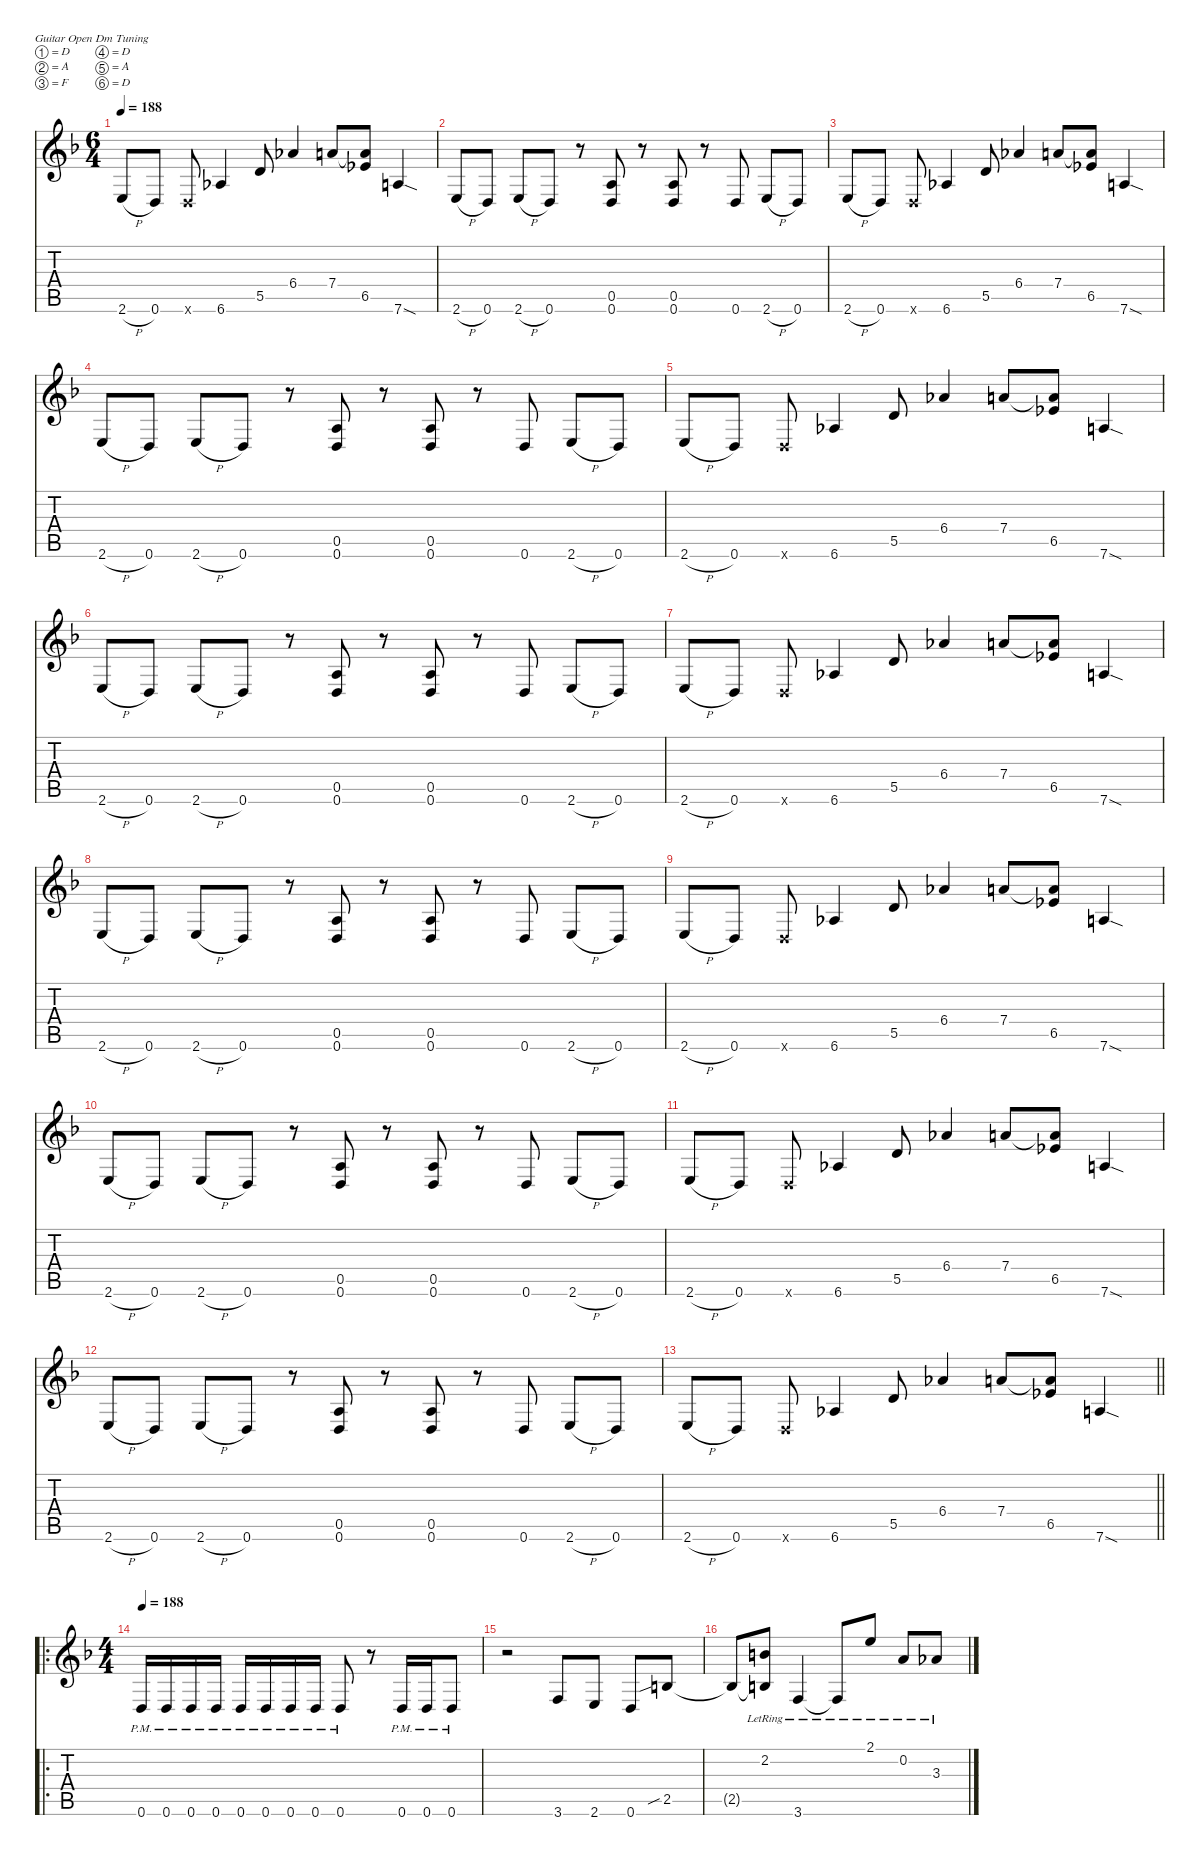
\defaultSystemsLayout 4
\hideDynamics
\bracketExtendMode nobrackets
\singleTrackTrackNamePolicy hidden
\multiTrackTrackNamePolicy hidden
\firstSystemTrackNameMode fullname
\firstSystemTrackNameOrientation horizontal
\otherSystemsTrackNameOrientation horizontal
\track ("Mikael Akerfeldt" "dist.guit.") {defaultSystemsLayout 4 instrument distortionguitar}
\staff {score tabs}
\tuning (D4 A3 F3 D3 A2 D2)
\ts (6 4)
\tempo 188
\clef g2
\ks dminor
2.6{h acc forcenatural}.8{dy f beam Up} 0.6{acc forcenatural}.8{beam Up} 0.6{x acc forcenatural}.8{beam Up} 6.6{acc b}.4{beam Up} 5.5{acc forcenatural}.8{beam Up} 6.4{acc b}.4{beam Up} 7.4{acc forcenatural}.8{beam Up} (7.4{t acc forcenatural} 6.5{acc b}).8{beam Up} 7.6{sod acc forcenatural}.4{beam Up} |
2.6{h acc forcenatural}.8{beam Up} 0.6{acc forcenatural}.8{beam Up} 2.6{h acc forcenatural}.8{beam Up} 0.6{acc forcenatural}.8{beam Up} r.8{beam Up} (0.5{acc forcenatural} 0.6{acc forcenatural}).8{beam Up} r.8{beam Up} (0.5{acc forcenatural} 0.6{acc forcenatural}).8{beam Up} r.8{beam Up} 0.6{acc forcenatural}.8{beam Up} 2.6{h acc forcenatural}.8{beam Up} 0.6{acc forcenatural}.8{beam Up} |
2.6{h acc forcenatural}.8{beam Up} 0.6{acc forcenatural}.8{beam Up} 0.6{x acc forcenatural}.8{beam Up} 6.6{acc b}.4{beam Up} 5.5{acc forcenatural}.8{beam Up} 6.4{acc b}.4{beam Up} 7.4{acc forcenatural}.8{beam Up} (7.4{t acc forcenatural} 6.5{acc b}).8{beam Up} 7.6{sod acc forcenatural}.4{beam Up} |
2.6{h acc forcenatural}.8{beam Up} 0.6{acc forcenatural}.8{beam Up} 2.6{h acc forcenatural}.8{beam Up} 0.6{acc forcenatural}.8{beam Up} r.8{beam Up} (0.5{acc forcenatural} 0.6{acc forcenatural}).8{beam Up} r.8{beam Up} (0.5{acc forcenatural} 0.6{acc forcenatural}).8{beam Up} r.8{beam Up} 0.6{acc forcenatural}.8{beam Up} 2.6{h acc forcenatural}.8{beam Up} 0.6{acc forcenatural}.8{beam Up} |
2.6{h acc forcenatural}.8{beam Up} 0.6{acc forcenatural}.8{beam Up} 0.6{x acc forcenatural}.8{beam Up} 6.6{acc b}.4{beam Up} 5.5{acc forcenatural}.8{beam Up} 6.4{acc b}.4{beam Up} 7.4{acc forcenatural}.8{beam Up} (7.4{t acc forcenatural} 6.5{acc b}).8{beam Up} 7.6{sod acc forcenatural}.4{beam Up} |
2.6{h acc forcenatural}.8{beam Up} 0.6{acc forcenatural}.8{beam Up} 2.6{h acc forcenatural}.8{beam Up} 0.6{acc forcenatural}.8{beam Up} r.8{beam Up} (0.5{acc forcenatural} 0.6{acc forcenatural}).8{beam Up} r.8{beam Up} (0.5{acc forcenatural} 0.6{acc forcenatural}).8{beam Up} r.8{beam Up} 0.6{acc forcenatural}.8{beam Up} 2.6{h acc forcenatural}.8{beam Up} 0.6{acc forcenatural}.8{beam Up} |
2.6{h acc forcenatural}.8{beam Up} 0.6{acc forcenatural}.8{beam Up} 0.6{x acc forcenatural}.8{beam Up} 6.6{acc b}.4{beam Up} 5.5{acc forcenatural}.8{beam Up} 6.4{acc b}.4{beam Up} 7.4{acc forcenatural}.8{beam Up} (7.4{t acc forcenatural} 6.5{acc b}).8{beam Up} 7.6{sod acc forcenatural}.4{beam Up} |
2.6{h acc forcenatural}.8{beam Up} 0.6{acc forcenatural}.8{beam Up} 2.6{h acc forcenatural}.8{beam Up} 0.6{acc forcenatural}.8{beam Up} r.8{beam Up} (0.5{acc forcenatural} 0.6{acc forcenatural}).8{beam Up} r.8{beam Up} (0.5{acc forcenatural} 0.6{acc forcenatural}).8{beam Up} r.8{beam Up} 0.6{acc forcenatural}.8{beam Up} 2.6{h acc forcenatural}.8{beam Up} 0.6{acc forcenatural}.8{beam Up} |
2.6{h acc forcenatural}.8{beam Up} 0.6{acc forcenatural}.8{beam Up} 0.6{x acc forcenatural}.8{beam Up} 6.6{acc b}.4{beam Up} 5.5{acc forcenatural}.8{beam Up} 6.4{acc b}.4{beam Up} 7.4{acc forcenatural}.8{beam Up} (7.4{t acc forcenatural} 6.5{acc b}).8{beam Up} 7.6{sod acc forcenatural}.4{beam Up} |
2.6{h acc forcenatural}.8{beam Up} 0.6{acc forcenatural}.8{beam Up} 2.6{h acc forcenatural}.8{beam Up} 0.6{acc forcenatural}.8{beam Up} r.8{beam Up} (0.5{acc forcenatural} 0.6{acc forcenatural}).8{beam Up} r.8{beam Up} (0.5{acc forcenatural} 0.6{acc forcenatural}).8{beam Up} r.8{beam Up} 0.6{acc forcenatural}.8{beam Up} 2.6{h acc forcenatural}.8{beam Up} 0.6{acc forcenatural}.8{beam Up} |
2.6{h acc forcenatural}.8{beam Up} 0.6{acc forcenatural}.8{beam Up} 0.6{x acc forcenatural}.8{beam Up} 6.6{acc b}.4{beam Up} 5.5{acc forcenatural}.8{beam Up} 6.4{acc b}.4{beam Up} 7.4{acc forcenatural}.8{beam Up} (7.4{t acc forcenatural} 6.5{acc b}).8{beam Up} 7.6{sod acc forcenatural}.4{beam Up} |
2.6{h acc forcenatural}.8{beam Up} 0.6{acc forcenatural}.8{beam Up} 2.6{h acc forcenatural}.8{beam Up} 0.6{acc forcenatural}.8{beam Up} r.8{beam Up} (0.5{acc forcenatural} 0.6{acc forcenatural}).8{beam Up} r.8{beam Up} (0.5{acc forcenatural} 0.6{acc forcenatural}).8{beam Up} r.8{beam Up} 0.6{acc forcenatural}.8{beam Up} 2.6{h acc forcenatural}.8{beam Up} 0.6{acc forcenatural}.8{beam Up} |
\barLineRight lightlight
2.6{h acc forcenatural}.8{beam Up} 0.6{acc forcenatural}.8{beam Up} 0.6{x acc forcenatural}.8{beam Up} 6.6{acc b}.4{beam Up} 5.5{acc forcenatural}.8{beam Up} 6.4{acc b}.4{beam Up} 7.4{acc forcenatural}.8{beam Up} (7.4{t acc forcenatural} 6.5{acc b}).8{beam Up} 7.6{sod acc forcenatural}.4{beam Up} |
\ro
\ts (4 4)
\beaming (8 2 2 2 2)
\tempo (188 0.00625)
0.6{pm acc forcenatural}.16{beam Up} 0.6{pm acc forcenatural}.16{beam Up} 0.6{pm acc forcenatural}.16{beam Up} 0.6{pm acc forcenatural}.16{beam Up} 0.6{pm acc forcenatural}.16{beam Up} 0.6{pm acc forcenatural}.16{beam Up} 0.6{pm acc forcenatural}.16{beam Up} 0.6{pm acc forcenatural}.16{beam Up} 0.6{pm acc forcenatural}.8{beam Up} r.8{beam Up} 0.6{pm acc forcenatural}.16{beam Up} 0.6{pm acc forcenatural}.16{beam Up} 0.6{pm acc forcenatural}.8{beam Up} |
r.2{beam Down} 3.6{acc forcenatural}.8{beam Up} 2.6{acc forcenatural}.8{beam Up} 0.6{acc forcenatural}.8{beam Up} 2.5{sib acc forcenatural}.8{beam Up} |
2.5{t acc forcenatural}.8{beam Up} (2.2{lr acc forcenatural} 2.5{t acc forcenatural}).8{beam Up} 3.6{lr acc forcenatural}.4{beam Up} 3.6{lr t acc forcenatural}.8{beam Up} 2.1{lr acc forcenatural}.8{beam Up} 0.2{lr acc forcenatural}.8{beam Up} 3.3{lr acc b}.8{beam Up}
